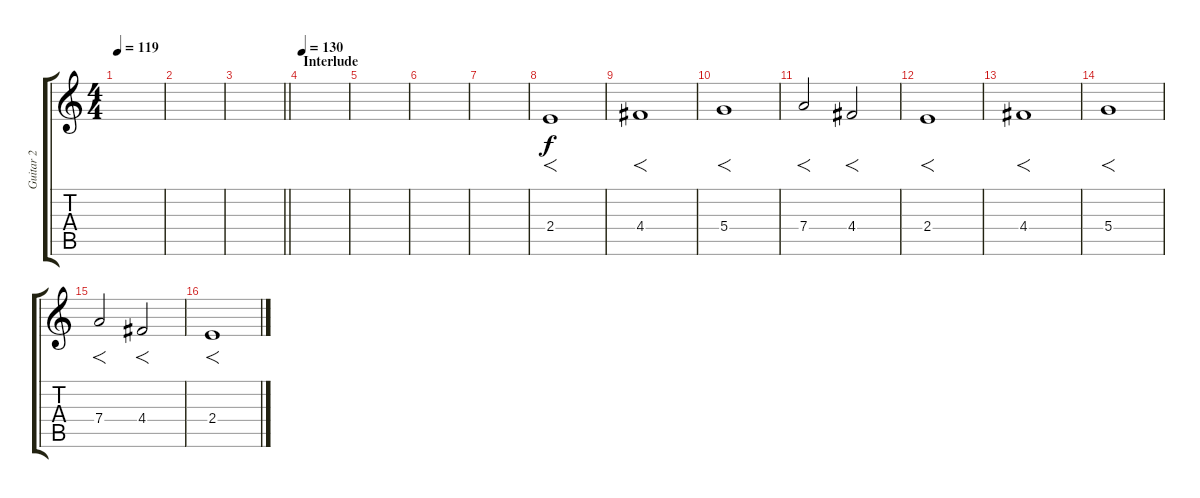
\track ("Guitar 2" "Guitar 2") {instrument acousticguitarsteel}
\staff {score tabs}
\tuning (E4 B3 G3 D3 A2 E2) {hide}
\ts (4 4)
\tempo 119
\clef g2
\ks c
|
|
\barLineRight lightlight
|
\section ("" "Interlude")
\tempo 130
|
|
|
|
2.4.1{f} |
4.4.1{f} |
5.4.1{f} |
7.4.2{f} 4.4.2{f} |
2.4.1{f} |
4.4.1{f} |
5.4.1{f} |
7.4.2{f} 4.4.2{f} |
2.4.1{f}
